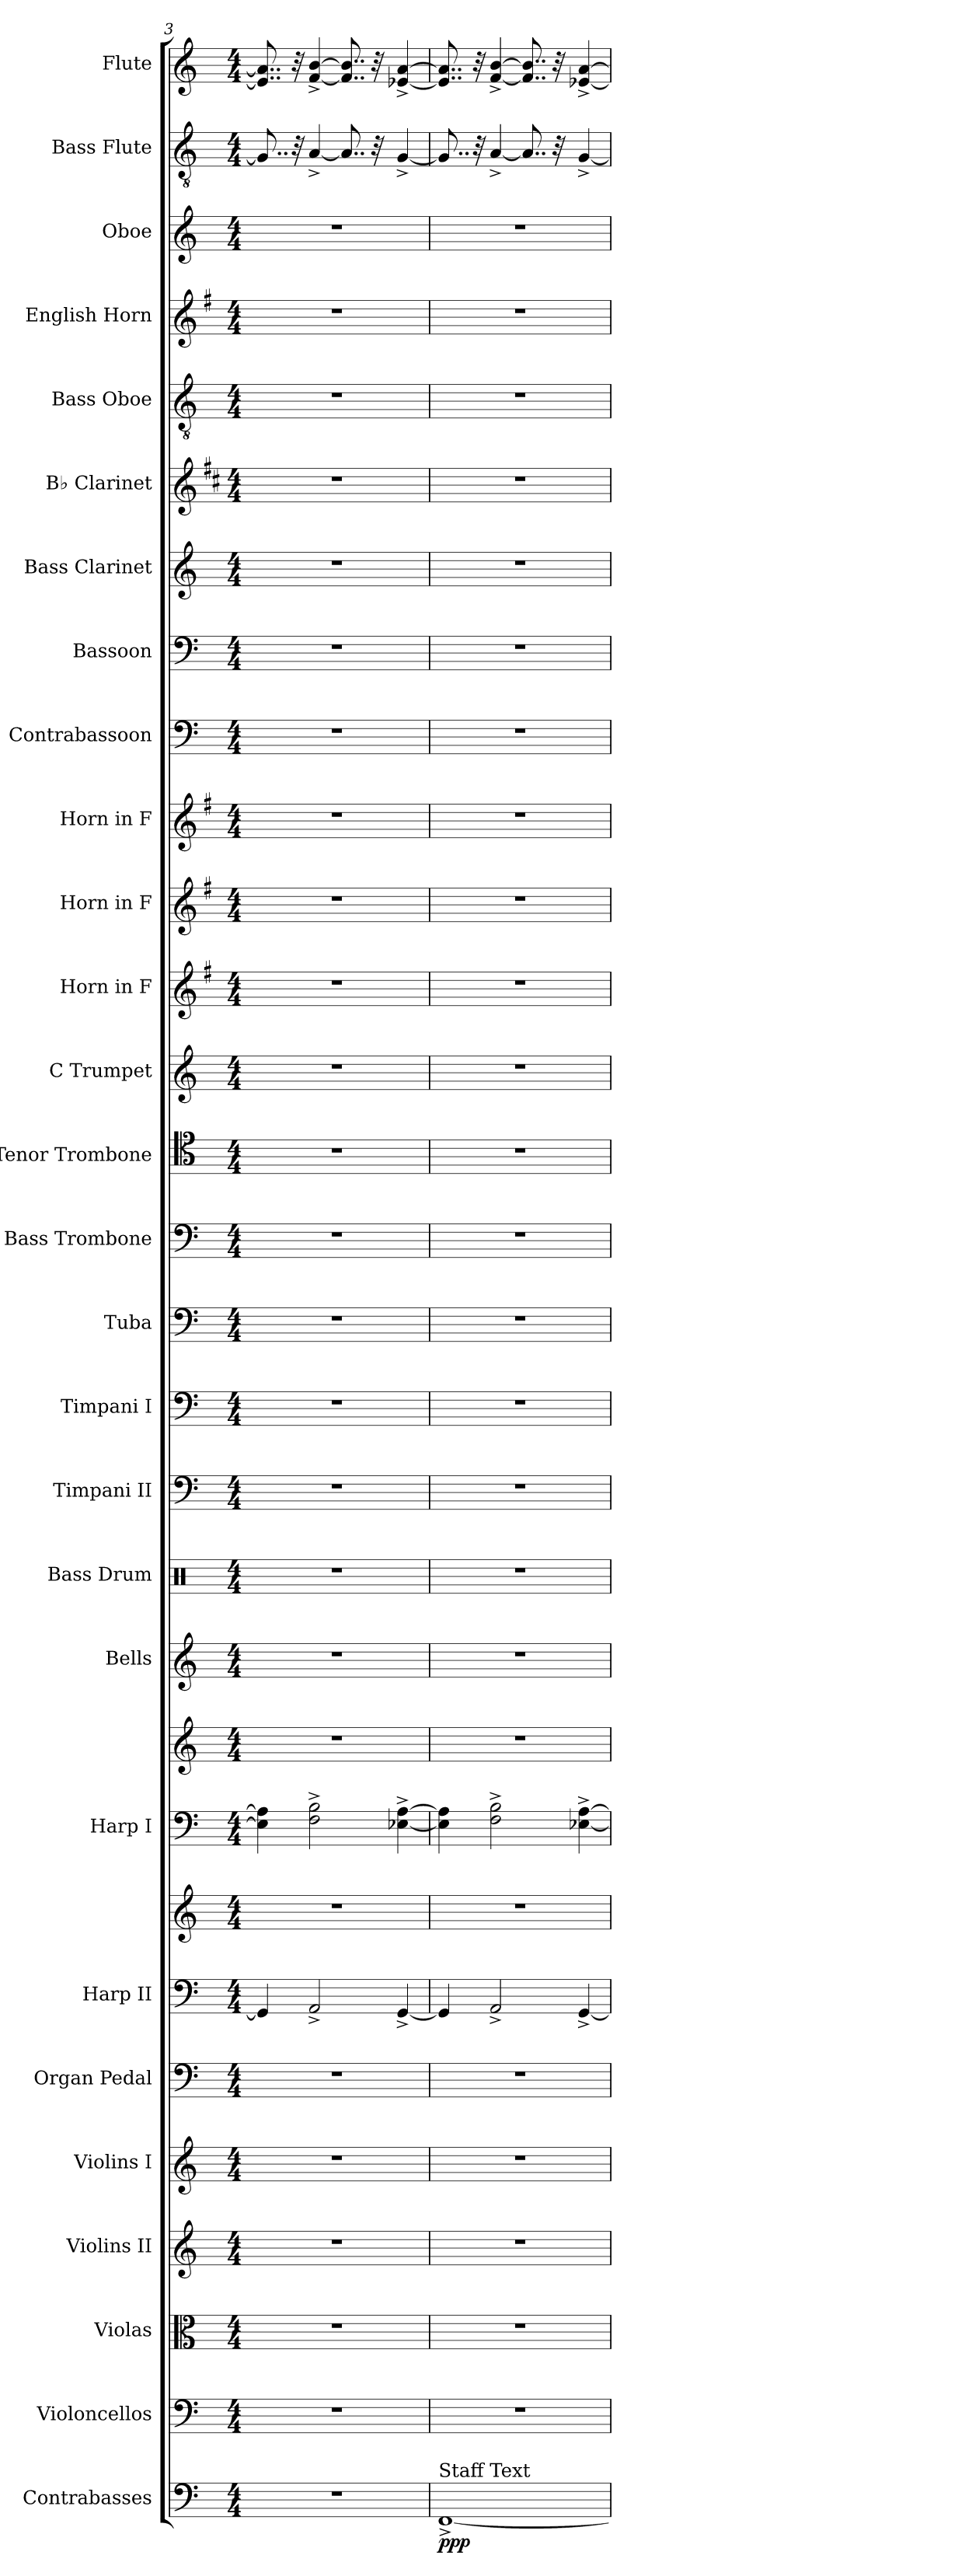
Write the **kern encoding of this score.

**kern	**dynam	**kern	**kern	**kern	**kern	**kern	**kern	**kern	**kern	**kern	**kern	**kern	**kern	**kern	**kern	**kern	**kern	**kern	**kern	**kern	**kern	**kern	**kern	**kern	**kern	**kern	**kern	**kern	**kern	**kern
*part28	*part28	*part27	*part26	*part25	*part24	*part23	*part22	*part22	*part21	*part21	*part20	*part19	*part18	*part17	*part16	*part15	*part14	*part13	*part12	*part11	*part10	*part9	*part8	*part7	*part6	*part5	*part4	*part3	*part2	*part1
*staff30	*staff30	*staff29	*staff28	*staff27	*staff26	*staff25	*staff24	*staff23	*staff22	*staff21	*staff20	*staff19	*staff18	*staff17	*staff16	*staff15	*staff14	*staff13	*staff12	*staff11	*staff10	*staff9	*staff8	*staff7	*staff6	*staff5	*staff4	*staff3	*staff2	*staff1
*I"Contrabasses	*	*I"Violoncellos	*I"Violas	*I"Violins II	*I"Violins I	*I"Organ Pedal	*I"Harp II	*	*I"Harp I	*	*I"Bells	*I"Bass Drum	*I"Timpani II	*I"Timpani I	*I"Tuba	*I"Bass Trombone	*I"Tenor Trombone	*I"C Trumpet	*I"Horn in F	*I"Horn in F	*I"Horn in F	*I"Contrabassoon	*I"Bassoon	*I"Bass Clarinet	*I"B♭ Clarinet	*I"Bass Oboe	*I"English Horn	*I"Oboe	*I"Bass Flute	*I"Flute
*I'Cb.	*	*I'Vcs.	*I'Vlas.	*I'Vlns.	*I'Vlns.	*I'Org.	*I'Hrp.	*	*I'Hrp.	*	*	*I'B. Dr.	*I'Timp.	*I'Timp.	*I'Tba.	*I'B. Tbn.	*I'T. Tbn.	*I'C Tpt.	*	*	*	*I'Cbsn.	*I'Bsn.	*I'B. Cl.	*I'B♭ Cl.	*	*I'E. Hn.	*I'Ob.	*I'B. Fl.	*I'Fl.
*clefF4	*	*clefF4	*clefC3	*clefG2	*clefG2	*clefF4	*clefF4	*clefG2	*clefF4	*clefG2	*clefG2	*clefX	*clefF4	*clefF4	*clefF4	*clefF4	*clefC4	*clefG2	*clefG2	*clefG2	*clefG2	*clefF4	*clefF4	*clefG2	*clefG2	*clefGv2	*clefG2	*clefG2	*clefGv2	*clefG2
*ITrd7c12	*	*	*	*	*	*	*	*	*	*	*	*	*	*	*	*	*	*	*ITrd4c7	*ITrd4c7	*ITrd4c7	*ITrd7c12	*	*ITrd8c14	*ITrd1c2	*	*ITrd4c7	*	*	*
*k[]	*	*k[]	*k[]	*k[]	*k[]	*k[]	*k[]	*k[]	*k[]	*k[]	*k[]	*k[]	*k[]	*k[]	*k[]	*k[]	*k[]	*k[]	*k[]	*k[]	*k[]	*k[]	*k[]	*k[]	*k[]	*k[]	*k[]	*k[]	*k[]	*k[]
*M4/4	*	*M4/4	*M4/4	*M4/4	*M4/4	*M4/4	*M4/4	*M4/4	*M4/4	*M4/4	*M4/4	*M4/4	*M4/4	*M4/4	*M4/4	*M4/4	*M4/4	*M4/4	*M4/4	*M4/4	*M4/4	*M4/4	*M4/4	*M4/4	*M4/4	*M4/4	*M4/4	*M4/4	*M4/4	*M4/4
=3	=3	=3	=3	=3	=3	=3	=3	=3	=3	=3	=3	=3	=3	=3	=3	=3	=3	=3	=3	=3	=3	=3	=3	=3	=3	=3	=3	=3	=3	=3
1r	.	1r	1r	1r	1r	1r	4GG/]	1r	4E-\] 4A\]	1r	1r	1r	1r	1r	1r	1r	1r	1r	1r	1r	1r	1r	1r	1r	1r	1r	1r	1r	8..G/]	8..e-/] 8..a/]
.	.	.	.	.	.	.	.	.	.	.	.	.	.	.	.	.	.	.	.	.	.	.	.	.	.	.	.	.	32r	32r
.	.	.	.	.	.	.	2AA^/	.	2F\^ 2B\^	.	.	.	.	.	.	.	.	.	.	.	.	.	.	.	.	.	.	.	[4A^/	[4f/^ [4b/^
.	.	.	.	.	.	.	.	.	.	.	.	.	.	.	.	.	.	.	.	.	.	.	.	.	.	.	.	.	8..A/]	8..f/] 8..b/]
.	.	.	.	.	.	.	.	.	.	.	.	.	.	.	.	.	.	.	.	.	.	.	.	.	.	.	.	.	32r	32r
.	.	.	.	.	.	.	[4GG^/	.	[4E-X\^ [4A\^	.	.	.	.	.	.	.	.	.	.	.	.	.	.	.	.	.	.	.	[4G^/	[4e-X/^ [4a/^
=4	=4	=4	=4	=4	=4	=4	=4	=4	=4	=4	=4	=4	=4	=4	=4	=4	=4	=4	=4	=4	=4	=4	=4	=4	=4	=4	=4	=4	=4	=4
!LO:TX:a:t=Staff Text	!	!	!	!	!	!	!	!	!	!	!	!	!	!	!	!	!	!	!	!	!	!	!	!	!	!	!	!	!	!
!	!LO:DY:b	!	!	!	!	!	!	!	!	!	!	!	!	!	!	!	!	!	!	!	!	!	!	!	!	!	!	!	!	!
[1FFF^	ppp	1r	1r	1r	1r	1r	4GG/]	1r	4E-\] 4A\]	1r	1r	1r	1r	1r	1r	1r	1r	1r	1r	1r	1r	1r	1r	1r	1r	1r	1r	1r	8..G/]	8..e-/] 8..a/]
.	.	.	.	.	.	.	.	.	.	.	.	.	.	.	.	.	.	.	.	.	.	.	.	.	.	.	.	.	32r	32r
.	.	.	.	.	.	.	2AA^/	.	2F\^ 2B\^	.	.	.	.	.	.	.	.	.	.	.	.	.	.	.	.	.	.	.	[4A^/	[4f/^ [4b/^
.	.	.	.	.	.	.	.	.	.	.	.	.	.	.	.	.	.	.	.	.	.	.	.	.	.	.	.	.	8..A/]	8..f/] 8..b/]
.	.	.	.	.	.	.	.	.	.	.	.	.	.	.	.	.	.	.	.	.	.	.	.	.	.	.	.	.	32r	32r
.	.	.	.	.	.	.	[4GG^/	.	[4E-X\^ [4A\^	.	.	.	.	.	.	.	.	.	.	.	.	.	.	.	.	.	.	.	[4G^/	[4e-X/^ [4a/^
=	=	=	=	=	=	=	=	=	=	=	=	=	=	=	=	=	=	=	=	=	=	=	=	=	=	=	=	=	=	=
*-	*-	*-	*-	*-	*-	*-	*-	*-	*-	*-	*-	*-	*-	*-	*-	*-	*-	*-	*-	*-	*-	*-	*-	*-	*-	*-	*-	*-	*-	*-
